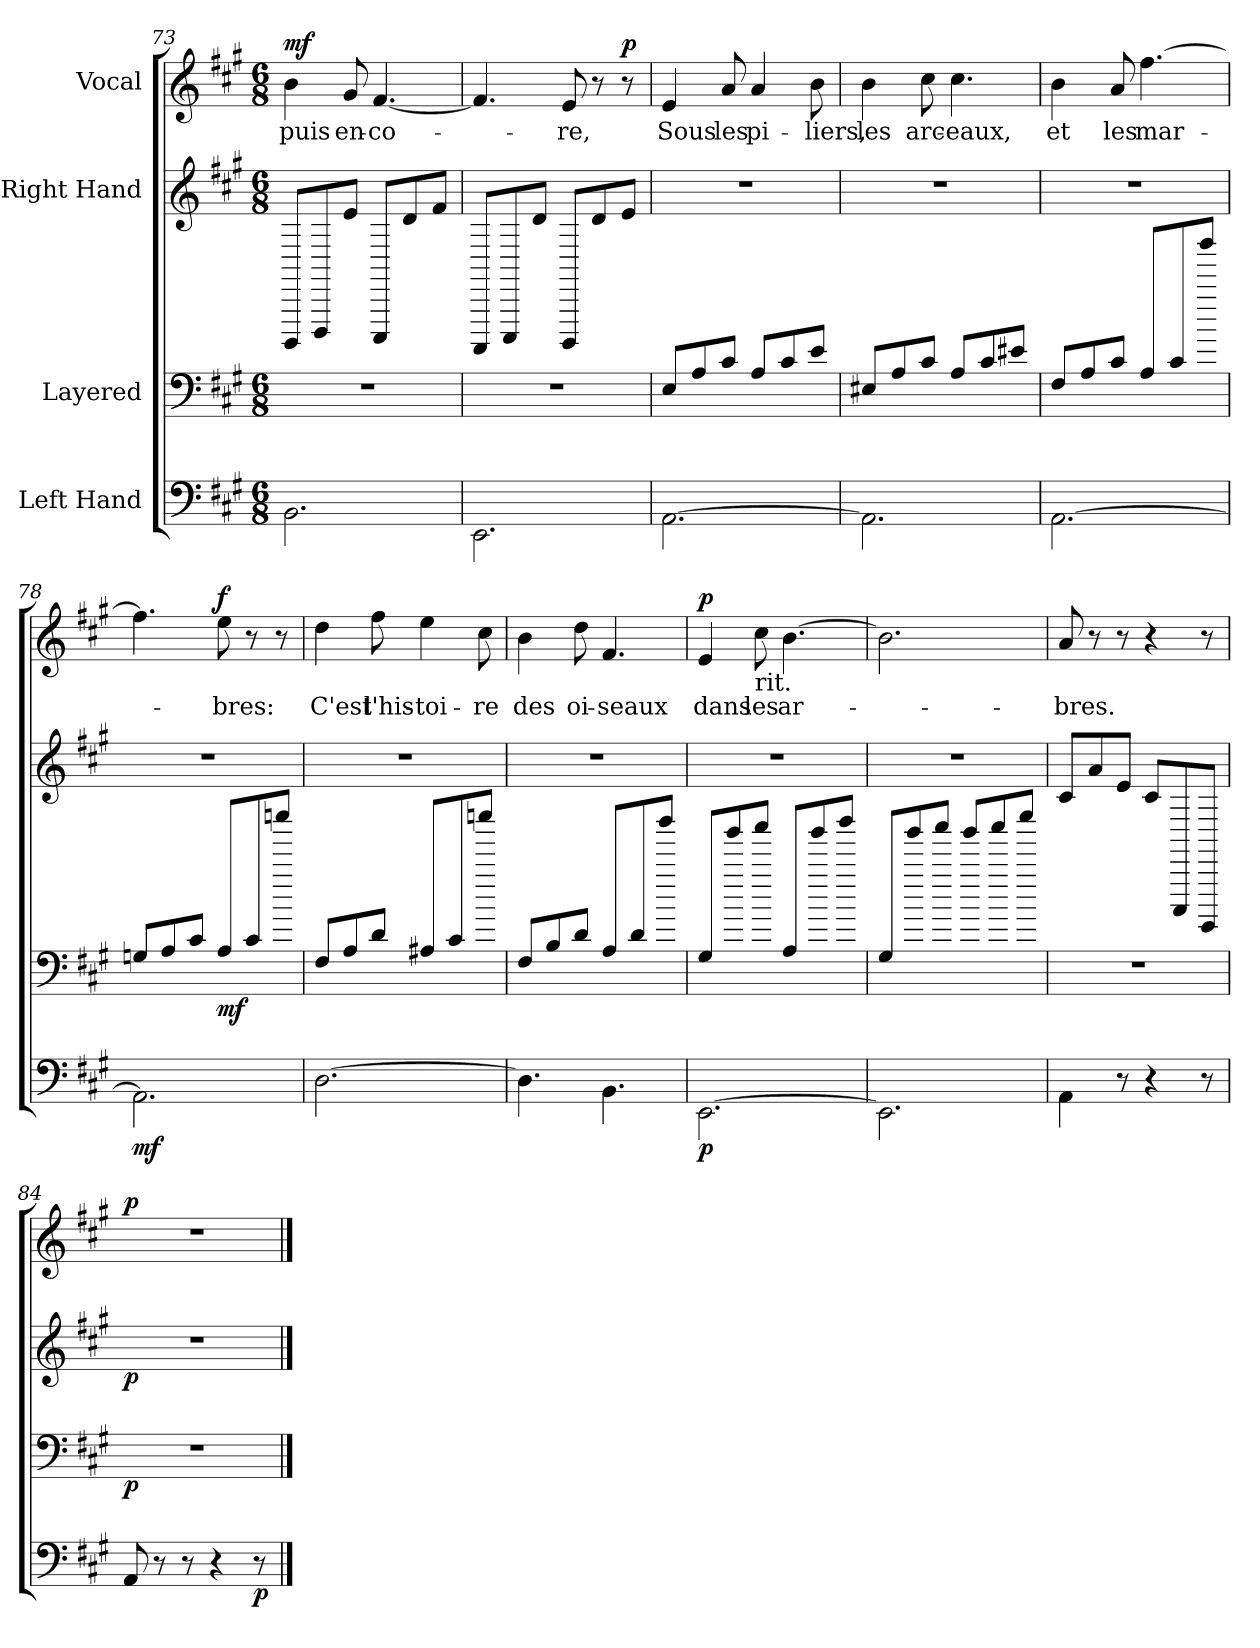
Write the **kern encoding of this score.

**kern	**dynam	**kern	**dynam	**kern	**dynam	**kern	**text	**dynam
*part4	*part4	*part3	*part3	*part2	*part2	*part1	*part1	*part1
*staff4	*staff4	*staff3	*staff3	*staff2	*staff2	*staff1	*staff1	*staff1
*I"Left Hand	*	*I"Layered	*	*I"Right Hand	*	*I"Vocal	*	*
*clefF4	*	*clefF4	*	*clefG2	*	*clefG2	*	*
*k[f#c#g#]	*	*k[f#c#g#]	*	*k[f#c#g#]	*	*k[f#c#g#]	*	*
*A:	*	*A:	*	*A:	*	*A:	*	*
*M6/8	*	*M6/8	*	*M6/8	*	*M6/8	*	*
=73	=73	=73	=73	=73	=73	=73	=73	=73
!	!	!LO:N:vis=1	!	!	!	!	!LO:LY:b	!LO:DY:b
2.BB\	.	2.r	.	8BBBB/L	.	4b	puis	mf
.	.	.	.	8DDD/	.	.	.	.
!	!	!	!	!	!	!	!LO:LY:b	!
.	.	.	.	8e/J	.	8g#	en-	.
!	!	!	!	!	!	!	!LO:LY:b	!
.	.	.	.	8CCC#/L	.	[4.f#	-co-	.
.	.	.	.	8d/	.	.	.	.
.	.	.	.	8f#/J	.	.	.	.
!!LO:LB:g=z
=74	=74	=74	=74	=74	=74	=74	=74	=74
!	!	!LO:N:vis=1	!	!	!	!	!	!
2.EE\	.	2.r	.	8AAAA/L	.	4.f#]	.	.
.	.	.	.	8CCC#/	.	.	.	.
.	.	.	.	8d/J	.	.	.	.
!	!	!	!	!	!	!	!LO:LY:b	!
.	.	.	.	8BBBB/L	.	8e	-re,	.
.	.	.	.	8d/	.	8r	.	.
!	!	!	!	!	!	!	!	!LO:DY:b
.	.	.	.	8e/J	.	8r	.	p
=75	=75	=75	=75	=75	=75	=75	=75	=75
!	!	!	!	!LO:N:vis=1	!	!	!LO:LY:b	!
[2.AA\	.	8E/L	.	2.r	.	4e	Sous	.
.	.	8A/	.	.	.	.	.	.
!	!	!	!	!	!	!	!LO:LY:b	!
.	.	8c#/J	.	.	.	8a	les	.
!	!	!	!	!	!	!	!LO:LY:b	!
.	.	8A/L	.	.	.	4a	pi-	.
.	.	8c#/	.	.	.	.	.	.
!	!	!	!	!	!	!	!LO:LY:b	!
.	.	8e/J	.	.	.	8b	-liers,	.
=76	=76	=76	=76	=76	=76	=76	=76	=76
!	!	!	!	!LO:N:vis=1	!	!	!LO:LY:b	!
2.AA\]	.	8E#X/L	.	2.r	.	4b	les	.
.	.	8A/	.	.	.	.	.	.
!	!	!	!	!	!	!	!LO:LY:b	!
.	.	8c#/J	.	.	.	8cc#	arc-	.
!	!	!	!	!	!	!	!LO:LY:b	!
.	.	8A/L	.	.	.	4.cc#	-eaux,	.
.	.	8c#/	.	.	.	.	.	.
.	.	8e#X/J	.	.	.	.	.	.
=77	=77	=77	=77	=77	=77	=77	=77	=77
!	!	!	!	!LO:N:vis=1	!	!	!LO:LY:b	!
[2.AA\	.	8F#/L	.	2.r	.	4b	et	.
.	.	8A/	.	.	.	.	.	.
!	!	!	!	!	!	!	!LO:LY:b	!
.	.	8c#/J	.	.	.	8a	les	.
!	!	!	!	!	!	!	!LO:LY:b	!
.	.	8A/L	.	.	.	[4.ff#	mar-	.
.	.	8c#/	.	.	.	.	.	.
.	.	8dddd/J	.	.	.	.	.	.
!!LO:LB:g=z
=78	=78	=78	=78	=78	=78	=78	=78	=78
!	!LO:DY:b	!	!	!LO:N:vis=1	!	!	!	!
2.AA\]	mf	8Gn/L	.	2.r	.	4.ff#]	.	.
.	.	8A/	.	.	.	.	.	.
.	.	8c#/J	.	.	.	.	.	.
!	!	!	!LO:DY:b	!	!	!	!LO:LY:b	!LO:DY:b
.	.	8A/L	mf	.	.	8ee	-bres:	f
.	.	8c#/	.	.	.	8r	.	.
.	.	8eeeen/J	.	.	.	8r	.	.
=79	=79	=79	=79	=79	=79	=79	=79	=79
!	!	!	!	!LO:N:vis=1	!	!	!LO:LY:b	!
[2.D\	.	8F#/L	.	2.r	.	4dd	C'est	.
.	.	8A/	.	.	.	.	.	.
!	!	!	!	!	!	!	!LO:LY:b	!
.	.	8d/J	.	.	.	8ff#	l'his-	.
!	!	!	!	!	!	!	!LO:LY:b	!
.	.	8A#X/L	.	.	.	4ee	-toi-	.
.	.	8c#/	.	.	.	.	.	.
!	!	!	!	!	!	!	!LO:LY:b	!
.	.	8eeeen/J	.	.	.	8cc#	-re	.
=80	=80	=80	=80	=80	=80	=80	=80	=80
!	!	!	!	!LO:N:vis=1	!	!	!LO:LY:b	!
4.D\]	.	8F#/L	.	2.r	.	4b	des	.
.	.	8B/	.	.	.	.	.	.
!	!	!	!	!	!	!	!LO:LY:b	!
.	.	8d/J	.	.	.	8dd	oi-	.
!	!	!	!	!	!	!	!LO:LY:b	!
4.BB\	.	8A/L	.	.	.	4.f#	-seaux	.
.	.	8d/	.	.	.	.	.	.
.	.	8dddd/J	.	.	.	.	.	.
=81	=81	=81	=81	=81	=81	=81	=81	=81
!	!LO:DY:b	!	!	!LO:N:vis=1	!	!	!LO:LY:b	!LO:DY:b
[2.EE\	p	8G#/L	.	2.r	.	4e	dans	p
.	.	8bbb/	.	.	.	.	.	.
!	!	!	!	!	!	!LO:TX:b:t=rit.	!	!
!	!	!	!	!	!	!	!LO:LY:b	!
.	.	8cccc#/J	.	.	.	8cc#	les	.
!	!	!	!	!	!	!	!LO:LY:b	!
.	.	8A/L	.	.	.	[4.b	ar-	.
.	.	8bbb/	.	.	.	.	.	.
.	.	8dddd/J	.	.	.	.	.	.
!!LO:LB:g=z
=82	=82	=82	=82	=82	=82	=82	=82	=82
!	!	!	!	!LO:N:vis=1	!	!	!	!
2.EE\]	.	8G#/L	.	2.r	.	2.b]	.	.
.	.	8bbb/	.	.	.	.	.	.
.	.	8cccc#/J	.	.	.	.	.	.
.	.	8bbb/L	.	.	.	.	.	.
.	.	8cccc#/	.	.	.	.	.	.
.	.	8eeee/J	.	.	.	.	.	.
=83	=83	=83	=83	=83	=83	=83	=83	=83
*	*	*	*	*	*	*MM69	*	*
!	!	!LO:N:vis=1	!	!	!	!	!LO:LY:b	!
4AA\	.	2.r	.	8c#/L	.	8a	-bres.	.
.	.	.	.	8a/	.	8r	.	.
8r	.	.	.	8e/J	.	8r	.	.
4r	.	.	.	8c#/L	.	4r	.	.
.	.	.	.	8CCC#/	.	.	.	.
8r	.	.	.	8GGGG#/J	.	8r	.	.
=84	=84	=84	=84	=84	=84	=84	=84	=84
!	!	!LO:N:vis=1	!LO:DY:b	!LO:N:vis=1	!LO:DY:b	!LO:N:vis=1	!	!LO:DY:b
8AA/	.	2.r	p	2.r	p	2.r	.	p
8r	.	.	.	.	.	.	.	.
8r	.	.	.	.	.	.	.	.
4r	.	.	.	.	.	.	.	.
!	!LO:DY:b	!	!	!	!	!	!	!
8r	p	.	.	.	.	.	.	.
==	==	==	==	==	==	==	==	==
*-	*-	*-	*-	*-	*-	*-	*-	*-
